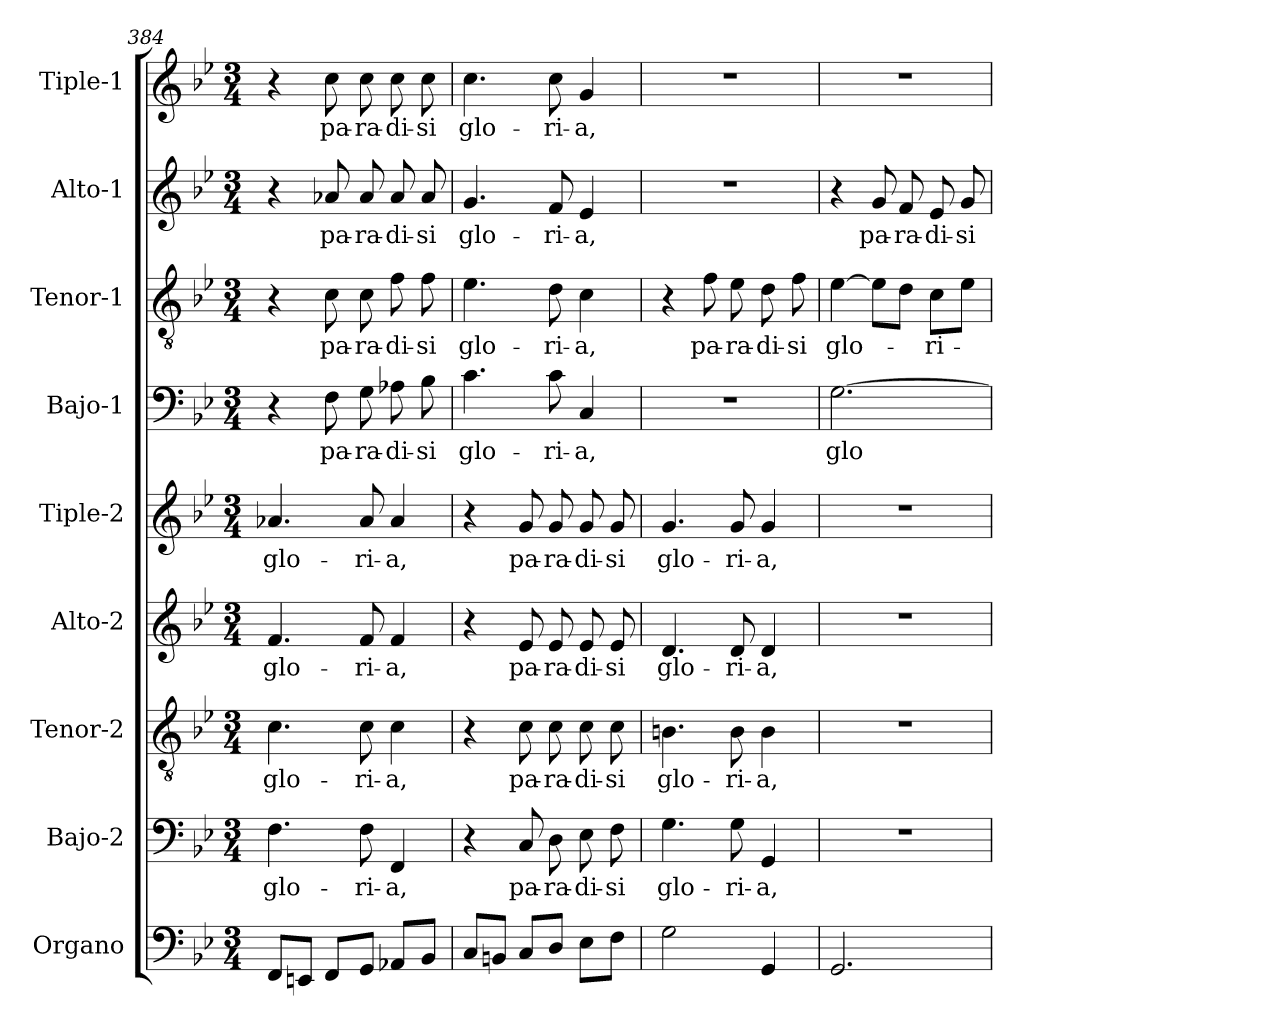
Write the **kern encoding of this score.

**kern	**kern	**text	**kern	**text	**kern	**text	**kern	**text	**kern	**text	**kern	**text	**kern	**text	**kern	**text
*part9	*part8	*part8	*part7	*part7	*part6	*part6	*part5	*part5	*part4	*part4	*part3	*part3	*part2	*part2	*part1	*part1
*staff9	*staff8	*staff8	*staff7	*staff7	*staff6	*staff6	*staff5	*staff5	*staff4	*staff4	*staff3	*staff3	*staff2	*staff2	*staff1	*staff1
*I"Organo	*I"Bajo-2	*	*I"Tenor-2	*	*I"Alto-2	*	*I"Tiple-2	*	*I"Bajo-1	*	*I"Tenor-1	*	*I"Alto-1	*	*I"Tiple-1	*
*	*I'B-2	*	*I'T-2	*	*I'A-2	*	*	*	*I'B1	*	*I'T1	*	*I'A1	*	*	*
*clefF4	*clefF4	*	*clefGv2	*	*clefG2	*	*clefG2	*	*clefF4	*	*clefGv2	*	*clefG2	*	*clefG2	*
*k[b-e-]	*k[b-e-]	*	*k[b-e-]	*	*k[b-e-]	*	*k[b-e-]	*	*k[b-e-]	*	*k[b-e-]	*	*k[b-e-]	*	*k[b-e-]	*
*B-:	*B-:	*	*B-:	*	*B-:	*	*B-:	*	*B-:	*	*B-:	*	*B-:	*	*B-:	*
*M3/4	*M3/4	*	*M3/4	*	*M3/4	*	*M3/4	*	*M3/4	*	*M3/4	*	*M3/4	*	*M3/4	*
=384	=384	=384	=384	=384	=384	=384	=384	=384	=384	=384	=384	=384	=384	=384	=384	=384
!	!	!LO:LY:b	!	!	!	!	!	!	!	!	!	!	!	!	!	!
!	!	!	!	!LO:LY:b	!	!	!	!	!	!	!	!	!	!	!	!
!	!	!	!	!	!	!LO:LY:b	!	!	!	!	!	!	!	!	!	!
!	!	!	!	!	!	!	!	!LO:LY:b	!	!	!	!	!	!	!	!
8FF/L	4.F\	glo-	4.c\	glo-	4.f/	glo-	4.a-X/	glo-	4r	.	4r	.	4r	.	4r	.
8EEn/J	.	.	.	.	.	.	.	.	.	.	.	.	.	.	.	.
!	!	!	!	!	!	!	!	!	!	!LO:LY:b	!	!	!	!	!	!
!	!	!	!	!	!	!	!	!	!	!	!	!LO:LY:b	!	!	!	!
!	!	!	!	!	!	!	!	!	!	!	!	!	!	!LO:LY:b	!	!
!	!	!	!	!	!	!	!	!	!	!	!	!	!	!	!	!LO:LY:b
8FF/L	.	.	.	.	.	.	.	.	8F\	pa-	8c\	pa-	8a-X/	pa-	8cc\	pa-
!	!	!LO:LY:b	!	!	!	!	!	!	!	!	!	!	!	!	!	!
!	!	!	!	!LO:LY:b	!	!	!	!	!	!	!	!	!	!	!	!
!	!	!	!	!	!	!LO:LY:b	!	!	!	!	!	!	!	!	!	!
!	!	!	!	!	!	!	!	!LO:LY:b	!	!	!	!	!	!	!	!
!	!	!	!	!	!	!	!	!	!	!LO:LY:b	!	!	!	!	!	!
!	!	!	!	!	!	!	!	!	!	!	!	!LO:LY:b	!	!	!	!
!	!	!	!	!	!	!	!	!	!	!	!	!	!	!LO:LY:b	!	!
!	!	!	!	!	!	!	!	!	!	!	!	!	!	!	!	!LO:LY:b
8GG/J	8F\	-ri-	8c\	-ri-	8f/	-ri-	8a-/	-ri-	8G\	-ra-	8c\	-ra-	8a-/	-ra-	8cc\	-ra-
!	!	!LO:LY:b	!	!	!	!	!	!	!	!	!	!	!	!	!	!
!	!	!	!	!LO:LY:b	!	!	!	!	!	!	!	!	!	!	!	!
!	!	!	!	!	!	!LO:LY:b	!	!	!	!	!	!	!	!	!	!
!	!	!	!	!	!	!	!	!LO:LY:b	!	!	!	!	!	!	!	!
!	!	!	!	!	!	!	!	!	!	!LO:LY:b	!	!	!	!	!	!
!	!	!	!	!	!	!	!	!	!	!	!	!LO:LY:b	!	!	!	!
!	!	!	!	!	!	!	!	!	!	!	!	!	!	!LO:LY:b	!	!
!	!	!	!	!	!	!	!	!	!	!	!	!	!	!	!	!LO:LY:b
8AA-X/L	4FF/	-a,	4c\	-a,	4f/	-a,	4a-/	-a,	8A-X\	-di-	8f\	-di-	8a-/	-di-	8cc\	-di-
!	!	!	!	!	!	!	!	!	!	!LO:LY:b	!	!	!	!	!	!
!	!	!	!	!	!	!	!	!	!	!	!	!LO:LY:b	!	!	!	!
!	!	!	!	!	!	!	!	!	!	!	!	!	!	!LO:LY:b	!	!
!	!	!	!	!	!	!	!	!	!	!	!	!	!	!	!	!LO:LY:b
8BB-/J	.	.	.	.	.	.	.	.	8B-\	-si	8f\	-si	8a-/	-si	8cc\	-si
=385	=385	=385	=385	=385	=385	=385	=385	=385	=385	=385	=385	=385	=385	=385	=385	=385
!	!	!	!	!	!	!	!	!	!	!LO:LY:b	!	!	!	!	!	!
!	!	!	!	!	!	!	!	!	!	!	!	!LO:LY:b	!	!	!	!
!	!	!	!	!	!	!	!	!	!	!	!	!	!	!LO:LY:b	!	!
!	!	!	!	!	!	!	!	!	!	!	!	!	!	!	!	!LO:LY:b
8C/L	4r	.	4r	.	4r	.	4r	.	4.c\	glo-	4.e-\	glo-	4.g/	glo-	4.cc\	glo-
8BBn/J	.	.	.	.	.	.	.	.	.	.	.	.	.	.	.	.
!	!	!LO:LY:b	!	!	!	!	!	!	!	!	!	!	!	!	!	!
!	!	!	!	!LO:LY:b	!	!	!	!	!	!	!	!	!	!	!	!
!	!	!	!	!	!	!LO:LY:b	!	!	!	!	!	!	!	!	!	!
!	!	!	!	!	!	!	!	!LO:LY:b	!	!	!	!	!	!	!	!
8C/L	8C/	pa-	8c\	pa-	8e-/	pa-	8g/	pa-	.	.	.	.	.	.	.	.
!	!	!LO:LY:b	!	!	!	!	!	!	!	!	!	!	!	!	!	!
!	!	!	!	!LO:LY:b	!	!	!	!	!	!	!	!	!	!	!	!
!	!	!	!	!	!	!LO:LY:b	!	!	!	!	!	!	!	!	!	!
!	!	!	!	!	!	!	!	!LO:LY:b	!	!	!	!	!	!	!	!
!	!	!	!	!	!	!	!	!	!	!LO:LY:b	!	!	!	!	!	!
!	!	!	!	!	!	!	!	!	!	!	!	!LO:LY:b	!	!	!	!
!	!	!	!	!	!	!	!	!	!	!	!	!	!	!LO:LY:b	!	!
!	!	!	!	!	!	!	!	!	!	!	!	!	!	!	!	!LO:LY:b
8D/J	8D\	-ra-	8c\	-ra-	8e-/	-ra-	8g/	-ra-	8c\	-ri-	8d\	-ri-	8f/	-ri-	8cc\	-ri-
!	!	!LO:LY:b	!	!	!	!	!	!	!	!	!	!	!	!	!	!
!	!	!	!	!LO:LY:b	!	!	!	!	!	!	!	!	!	!	!	!
!	!	!	!	!	!	!LO:LY:b	!	!	!	!	!	!	!	!	!	!
!	!	!	!	!	!	!	!	!LO:LY:b	!	!	!	!	!	!	!	!
!	!	!	!	!	!	!	!	!	!	!LO:LY:b	!	!	!	!	!	!
!	!	!	!	!	!	!	!	!	!	!	!	!LO:LY:b	!	!	!	!
!	!	!	!	!	!	!	!	!	!	!	!	!	!	!LO:LY:b	!	!
!	!	!	!	!	!	!	!	!	!	!	!	!	!	!	!	!LO:LY:b
8E-\L	8E-\	-di-	8c\	-di-	8e-/	-di-	8g/	-di-	4C/	-a,	4c\	-a,	4e-/	-a,	4g/	-a,
!	!	!LO:LY:b	!	!	!	!	!	!	!	!	!	!	!	!	!	!
!	!	!	!	!LO:LY:b	!	!	!	!	!	!	!	!	!	!	!	!
!	!	!	!	!	!	!LO:LY:b	!	!	!	!	!	!	!	!	!	!
!	!	!	!	!	!	!	!	!LO:LY:b	!	!	!	!	!	!	!	!
8F\J	8F\	-si	8c\	-si	8e-/	-si	8g/	-si	.	.	.	.	.	.	.	.
=386	=386	=386	=386	=386	=386	=386	=386	=386	=386	=386	=386	=386	=386	=386	=386	=386
!	!	!LO:LY:b	!	!	!	!	!	!	!	!	!	!	!	!	!	!
!	!	!	!	!LO:LY:b	!	!	!	!	!	!	!	!	!	!	!	!
!	!	!	!	!	!	!LO:LY:b	!	!	!	!	!	!	!	!	!	!
!	!	!	!	!	!	!	!	!LO:LY:b	!	!	!	!	!	!	!	!
2G\	4.G\	glo-	4.Bn\	glo-	4.d/	glo-	4.g/	glo-	2.r	.	4r	.	2.r	.	2.r	.
!	!	!	!	!	!	!	!	!	!	!	!	!LO:LY:b	!	!	!	!
.	.	.	.	.	.	.	.	.	.	.	8f\	pa-	.	.	.	.
!	!	!LO:LY:b	!	!	!	!	!	!	!	!	!	!	!	!	!	!
!	!	!	!	!LO:LY:b	!	!	!	!	!	!	!	!	!	!	!	!
!	!	!	!	!	!	!LO:LY:b	!	!	!	!	!	!	!	!	!	!
!	!	!	!	!	!	!	!	!LO:LY:b	!	!	!	!	!	!	!	!
!	!	!	!	!	!	!	!	!	!	!	!	!LO:LY:b	!	!	!	!
.	8G\	-ri-	8B\	-ri-	8d/	-ri-	8g/	-ri-	.	.	8e-\	-ra-	.	.	.	.
!	!	!LO:LY:b	!	!	!	!	!	!	!	!	!	!	!	!	!	!
!	!	!	!	!LO:LY:b	!	!	!	!	!	!	!	!	!	!	!	!
!	!	!	!	!	!	!LO:LY:b	!	!	!	!	!	!	!	!	!	!
!	!	!	!	!	!	!	!	!LO:LY:b	!	!	!	!	!	!	!	!
!	!	!	!	!	!	!	!	!	!	!	!	!LO:LY:b	!	!	!	!
4GG/	4GG/	-a,	4B\	-a,	4d/	-a,	4g/	-a,	.	.	8d\	-di-	.	.	.	.
!	!	!	!	!	!	!	!	!	!	!	!	!LO:LY:b	!	!	!	!
.	.	.	.	.	.	.	.	.	.	.	8f\	-si	.	.	.	.
!!LO:PB:g=z
=387	=387	=387	=387	=387	=387	=387	=387	=387	=387	=387	=387	=387	=387	=387	=387	=387
!	!	!	!	!	!	!	!	!	!	!LO:LY:b	!	!	!	!	!	!
!	!	!	!	!	!	!	!	!	!	!	!	!LO:LY:b	!	!	!	!
2.GG/	2.r	.	2.r	.	2.r	.	2.r	.	[2.G\	glo-	[4e-\	glo-	4r	.	2.r	.
!	!	!	!	!	!	!	!	!	!	!	!	!	!	!LO:LY:b	!	!
.	.	.	.	.	.	.	.	.	.	.	8e-\L]	.	8g/	pa-	.	.
!	!	!	!	!	!	!	!	!	!	!	!	!	!	!LO:LY:b	!	!
.	.	.	.	.	.	.	.	.	.	.	8d\J	.	8f/	-ra-	.	.
!	!	!	!	!	!	!	!	!	!	!	!	!LO:LY:b	!	!	!	!
!	!	!	!	!	!	!	!	!	!	!	!	!	!	!LO:LY:b	!	!
.	.	.	.	.	.	.	.	.	.	.	8c\L	-ri-	8e-/	-di-	.	.
!	!	!	!	!	!	!	!	!	!	!	!	!	!	!LO:LY:b	!	!
.	.	.	.	.	.	.	.	.	.	.	8e-\J	.	8g/	-si	.	.
=	=	=	=	=	=	=	=	=	=	=	=	=	=	=	=	=
*-	*-	*-	*-	*-	*-	*-	*-	*-	*-	*-	*-	*-	*-	*-	*-	*-
